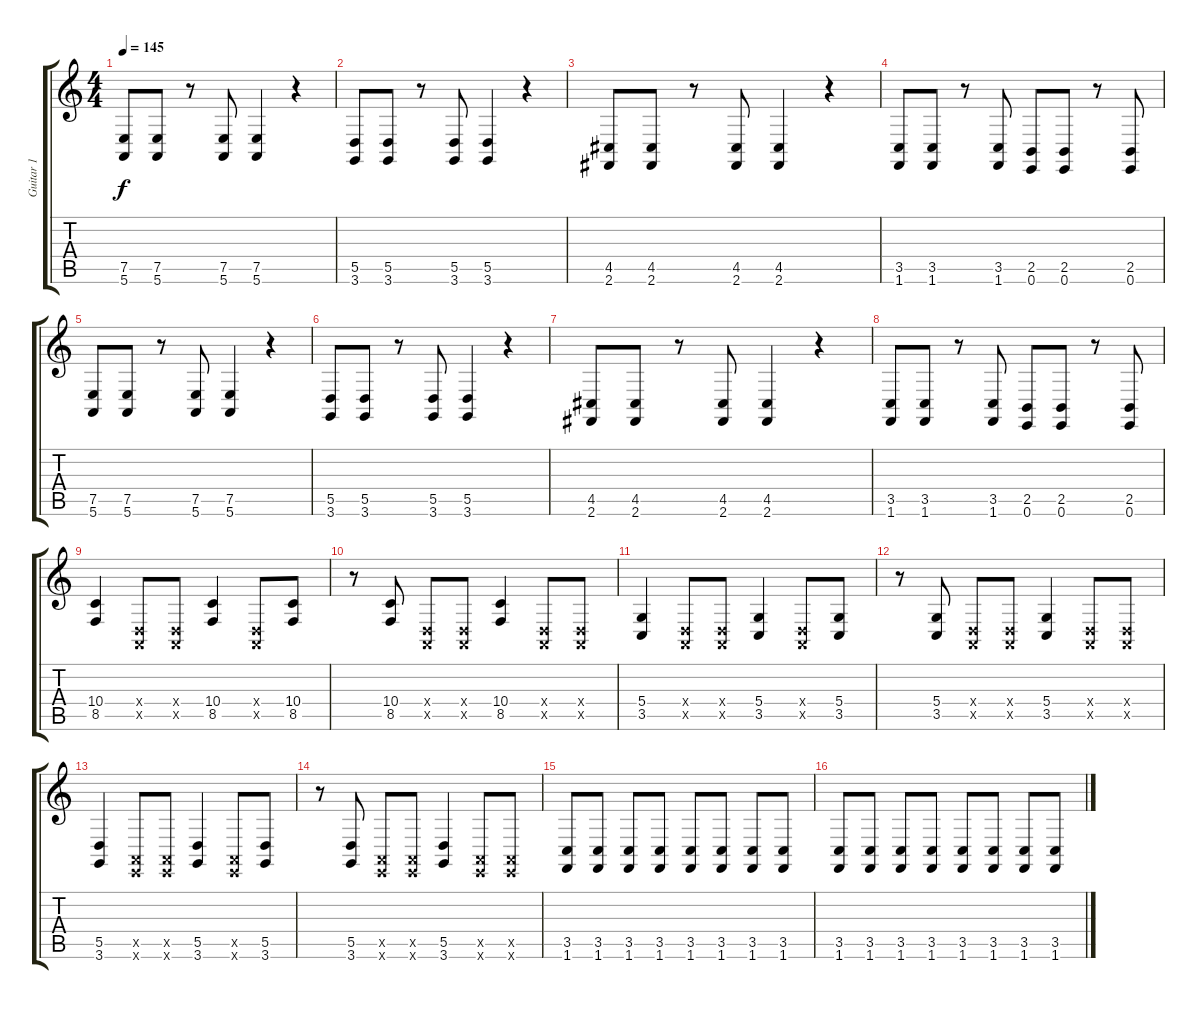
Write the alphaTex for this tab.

\track ("Guitar 1" "Guitar 1") {instrument lead1square}
\staff {score tabs}
\tuning (E4 B3 G3 D3 A2 E2) {hide}
\ts (4 4)
\tempo 145
\clef g2
\ks c
(7.5 5.6).8{dy f} (7.5 5.6).8 r.8 (7.5 5.6).8 (7.5 5.6).4 r.4 |
(5.5 3.6).8 (5.5 3.6).8 r.8 (5.5 3.6).8 (5.5 3.6).4 r.4 |
(4.5 2.6).8 (4.5 2.6).8 r.8 (4.5 2.6).8 (4.5 2.6).4 r.4 |
(3.5 1.6).8 (3.5 1.6).8 r.8 (3.5 1.6).8 (2.5 0.6).8 (2.5 0.6).8 r.8 (2.5 0.6).8 |
(7.5 5.6).8 (7.5 5.6).8 r.8 (7.5 5.6).8 (7.5 5.6).4 r.4 |
(5.5 3.6).8 (5.5 3.6).8 r.8 (5.5 3.6).8 (5.5 3.6).4 r.4 |
(4.5 2.6).8 (4.5 2.6).8 r.8 (4.5 2.6).8 (4.5 2.6).4 r.4 |
(3.5 1.6).8 (3.5 1.6).8 r.8 (3.5 1.6).8 (2.5 0.6).8 (2.5 0.6).8 r.8 (2.5 0.6).8 |
(10.4 8.5).4 (0.4{x} 0.5{x}).8 (0.4{x} 0.5{x}).8 (10.4 8.5).4 (0.4{x} 0.5{x}).8 (10.4 8.5).8 |
r.8 (10.4 8.5).8 (0.4{x} 0.5{x}).8 (0.4{x} 0.5{x}).8 (10.4 8.5).4 (0.4{x} 0.5{x}).8 (0.4{x} 0.5{x}).8 |
(5.4 3.5).4 (0.4{x} 0.5{x}).8 (0.4{x} 0.5{x}).8 (5.4 3.5).4 (0.4{x} 0.5{x}).8 (5.4 3.5).8 |
r.8 (5.4 3.5).8 (0.4{x} 0.5{x}).8 (0.4{x} 0.5{x}).8 (5.4 3.5).4 (0.4{x} 0.5{x}).8 (0.4{x} 0.5{x}).8 |
(5.5 3.6).4 (0.5{x} 0.6{x}).8 (0.5{x} 0.6{x}).8 (5.5 3.6).4 (0.5{x} 0.6{x}).8 (5.5 3.6).8 |
r.8 (5.5 3.6).8 (0.5{x} 0.6{x}).8 (0.5{x} 0.6{x}).8 (5.5 3.6).4 (0.5{x} 0.6{x}).8 (0.5{x} 0.6{x}).8 |
(3.5 1.6).8 (3.5 1.6).8 (3.5 1.6).8 (3.5 1.6).8 (3.5 1.6).8 (3.5 1.6).8 (3.5 1.6).8 (3.5 1.6).8 |
(3.5 1.6).8 (3.5 1.6).8 (3.5 1.6).8 (3.5 1.6).8 (3.5 1.6).8 (3.5 1.6).8 (3.5 1.6).8 (3.5 1.6).8
